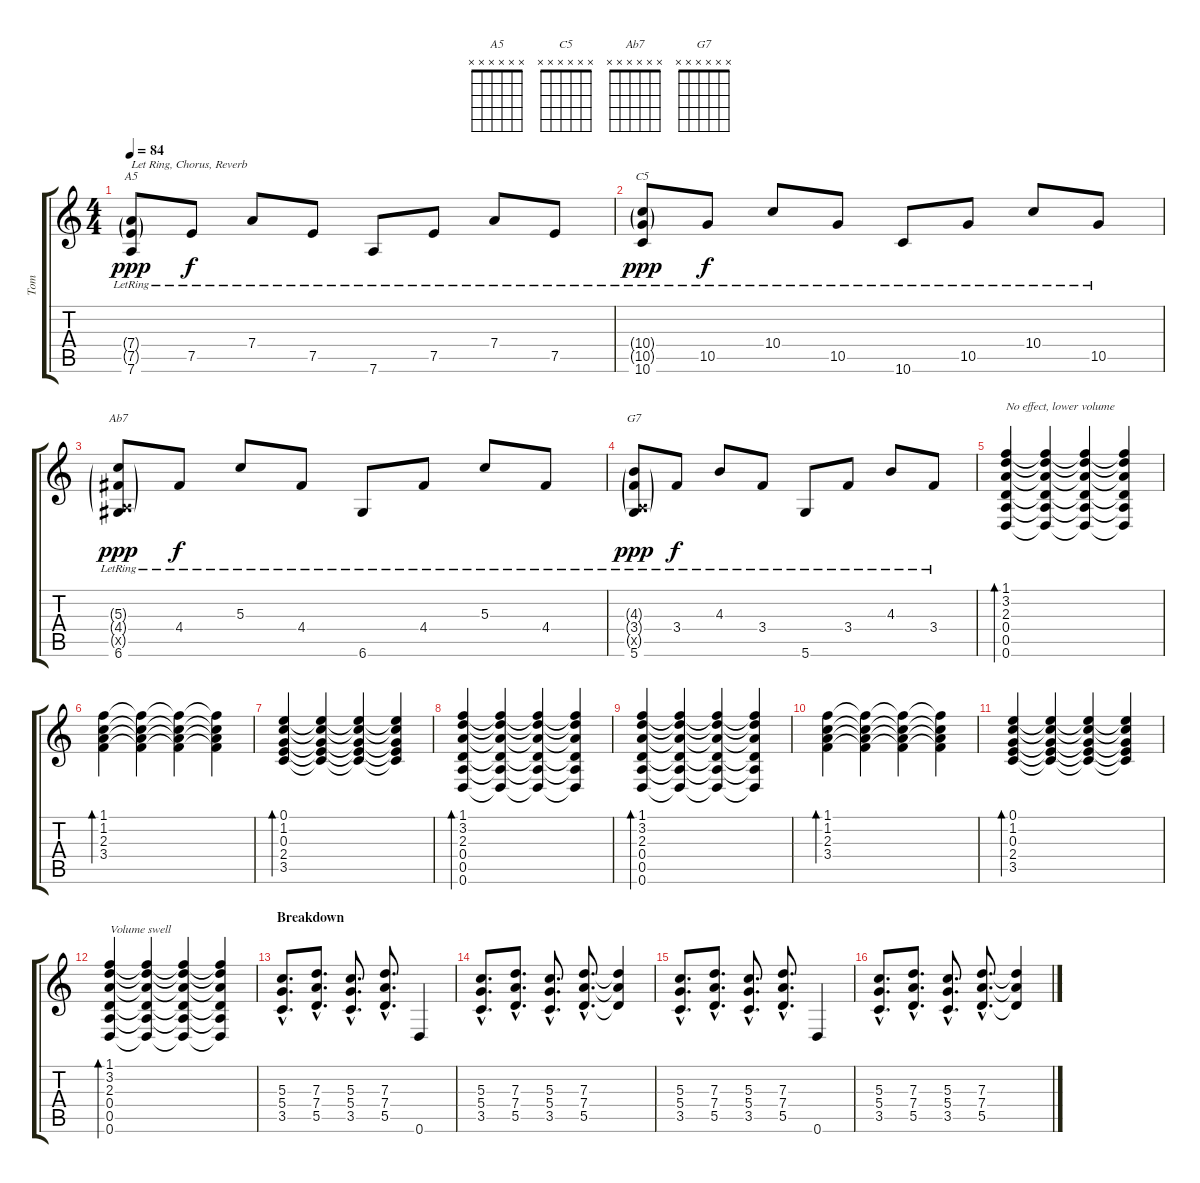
\track ("Tom" "Tom") {instrument distortionguitar}
\staff {score tabs}
\tuning (E4 B3 G3 D3 A2 D2) {hide}
\chord ("A5" x x x x x x)
\chord ("C5" x x x x x x)
\chord ("Ab7" x x x x x x)
\chord ("G7" x x x x x x)
\ts (4 4)
\tempo 84
\clef g2
\ks c
(7.4{g} 7.5{g} 7.6{lr}).8{ch "A5" txt "Let Ring, Chorus, Reverb" dy ppp} 7.5{lr}.8{dy f} 7.4{lr}.8 7.5{lr}.8 7.6{lr}.8 7.5{lr}.8 7.4{lr}.8 7.5{lr}.8 |
(10.4{g} 10.5{g} 10.6{lr}).8{ch "C5" dy ppp} 10.5{lr}.8{dy f} 10.4{lr}.8 10.5{lr}.8 10.6{lr}.8 10.5{lr}.8 10.4{lr}.8 10.5{lr}.8 |
(5.3{g} 4.4{g} 0.5{g x} 6.6{lr}).8{ch "Ab7" dy ppp} 4.4{lr}.8{dy f} 5.3{lr}.8 4.4{lr}.8 6.6{lr}.8 4.4{lr}.8 5.3{lr}.8 4.4{lr}.8 |
(4.3{g} 3.4{g} 0.5{g x} 5.6{lr}).8{ch "G7" dy ppp} 3.4{lr}.8{dy f} 4.3{lr}.8 3.4{lr}.8 5.6{lr}.8 3.4{lr}.8 4.3{lr}.8 3.4{lr}.8 |
(1.1 3.2 2.3 0.4 0.5 0.6).4{bd 240 txt "No effect, lower volume" volume 8} (1.1{t} 3.2{t} 2.3{t} 0.4{t} 0.5{t} 0.6{t}).4 (1.1{t} 3.2{t} 2.3{t} 0.4{t} 0.5{t} 0.6{t}).4 (1.1{t} 3.2{t} 2.3{t} 0.4{t} 0.5{t} 0.6{t}).4 |
(1.1 1.2 2.3 3.4).4{bd 240} (1.1{t} 1.2{t} 2.3{t} 3.4{t}).4 (1.1{t} 1.2{t} 2.3{t} 3.4{t}).4 (1.1{t} 1.2{t} 2.3{t} 3.4{t}).4 |
(0.1 1.2 0.3 2.4 3.5).4{bd 240} (0.1{t} 1.2{t} 0.3{t} 2.4{t} 3.5{t}).4 (0.1{t} 1.2{t} 0.3{t} 2.4{t} 3.5{t}).4 (0.1{t} 1.2{t} 0.3{t} 2.4{t} 3.5{t}).4 |
(1.1 3.2 2.3 0.4 0.5 0.6).4{bd 240} (1.1{t} 3.2{t} 2.3{t} 0.4{t} 0.5{t} 0.6{t}).4 (1.1{t} 3.2{t} 2.3{t} 0.4{t} 0.5{t} 0.6{t}).4 (1.1{t} 3.2{t} 2.3{t} 0.4{t} 0.5{t} 0.6{t}).4 |
(1.1 3.2 2.3 0.4 0.5 0.6).4{bd 240} (1.1{t} 3.2{t} 2.3{t} 0.4{t} 0.5{t} 0.6{t}).4 (1.1{t} 3.2{t} 2.3{t} 0.4{t} 0.5{t} 0.6{t}).4 (1.1{t} 3.2{t} 2.3{t} 0.4{t} 0.5{t} 0.6{t}).4 |
(1.1 1.2 2.3 3.4).4{bd 240} (1.1{t} 1.2{t} 2.3{t} 3.4{t}).4 (1.1{t} 1.2{t} 2.3{t} 3.4{t}).4 (1.1{t} 1.2{t} 2.3{t} 3.4{t}).4 |
(0.1 1.2 0.3 2.4 3.5).4{bd 240} (0.1{t} 1.2{t} 0.3{t} 2.4{t} 3.5{t}).4 (0.1{t} 1.2{t} 0.3{t} 2.4{t} 3.5{t}).4 (0.1{t} 1.2{t} 0.3{t} 2.4{t} 3.5{t}).4 |
(1.1 3.2 2.3 0.4 0.5 0.6).4{bd 240 txt "Volume swell"} (1.1{t} 3.2{t} 2.3{t} 0.4{t} 0.5{t} 0.6{t}).4 (1.1{t} 3.2{t} 2.3{t} 0.4{t} 0.5{t} 0.6{t}).4{volume 16} (1.1{t} 3.2{t} 2.3{t} 0.4{t} 0.5{t} 0.6{t}).4 |
\section ("" "Breakdown")
(5.3{hac} 5.4{hac} 3.5{hac}).8{d} (7.3{hac} 7.4{hac} 5.5{hac}).8{d} (5.3{hac} 5.4{hac} 3.5{hac}).8{d} (7.3{hac} 7.4{hac} 5.5{hac}).8{d} 0.6.4 |
(5.3{hac} 5.4{hac} 3.5{hac}).8{d} (7.3{hac} 7.4{hac} 5.5{hac}).8{d} (5.3{hac} 5.4{hac} 3.5{hac}).8{d} (7.3{hac} 7.4{hac} 5.5{hac}).8{d} (7.3{t} 7.4{t} 5.5{t}).4 |
(5.3{hac} 5.4{hac} 3.5{hac}).8{d} (7.3{hac} 7.4{hac} 5.5{hac}).8{d} (5.3{hac} 5.4{hac} 3.5{hac}).8{d} (7.3{hac} 7.4{hac} 5.5{hac}).8{d} 0.6.4 |
(5.3{hac} 5.4{hac} 3.5{hac}).8{d} (7.3{hac} 7.4{hac} 5.5{hac}).8{d} (5.3{hac} 5.4{hac} 3.5{hac}).8{d} (7.3{hac} 7.4{hac} 5.5{hac}).8{d} (7.3{t} 7.4{t} 5.5{t}).4
